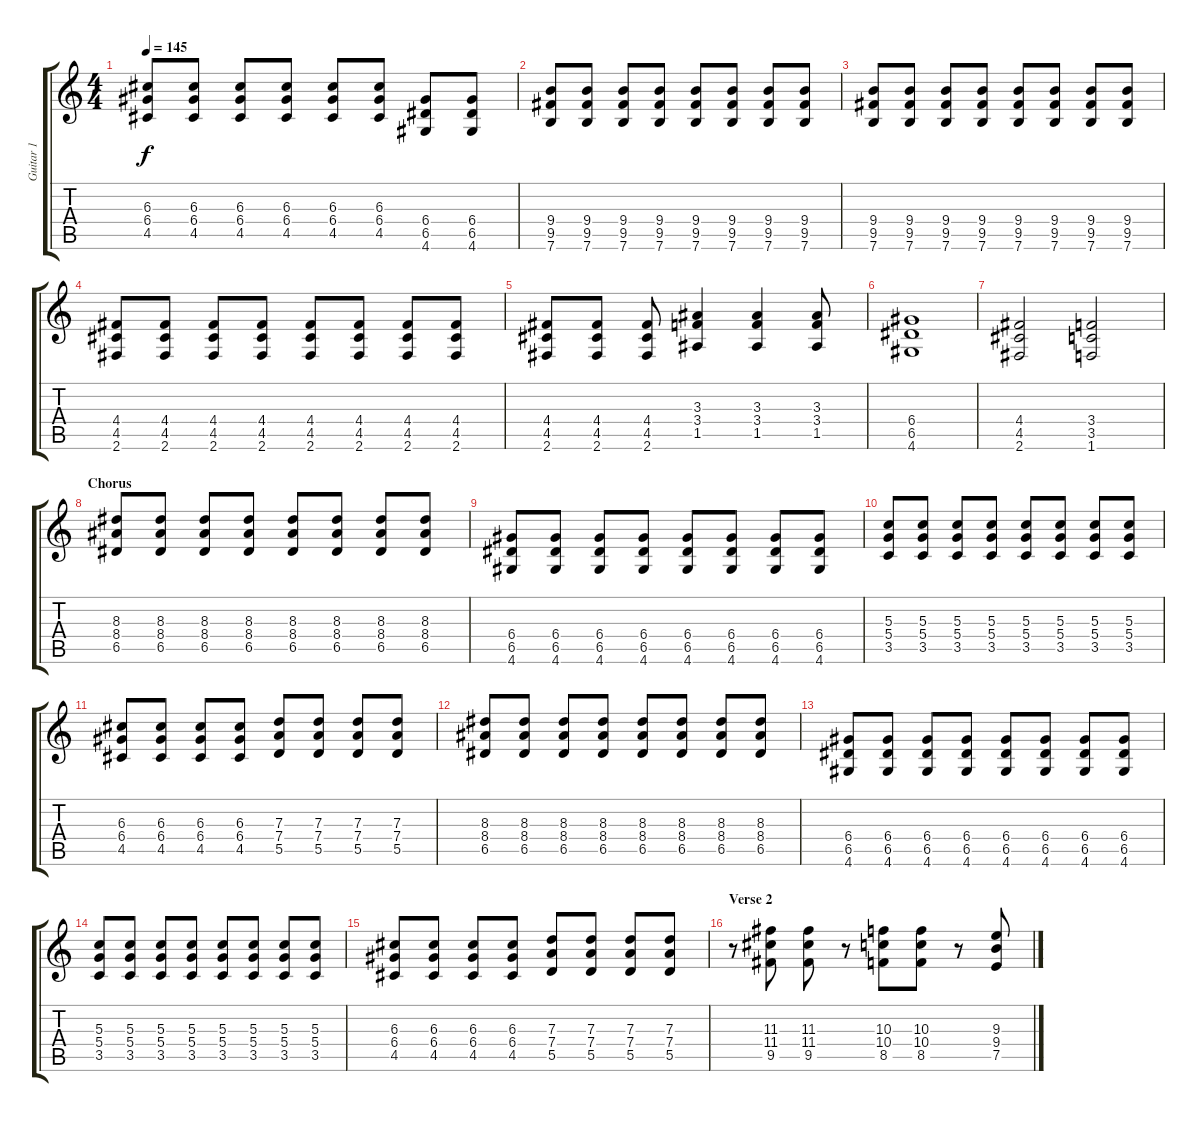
\track ("Guitar 1" "Guitar 1") {instrument distortionguitar}
\staff {score tabs}
\tuning (E4 B3 G3 D3 A2 E2) {hide}
\ts (4 4)
\tempo 145
\clef g2
\ks c
(6.3 6.4 4.5).8{dy f} (6.3 6.4 4.5).8 (6.3 6.4 4.5).8 (6.3 6.4 4.5).8 (6.3 6.4 4.5).8 (6.3 6.4 4.5).8 (6.4 6.5 4.6).8 (6.4 6.5 4.6).8 |
(9.4 9.5 7.6).8 (9.4 9.5 7.6).8 (9.4 9.5 7.6).8 (9.4 9.5 7.6).8 (9.4 9.5 7.6).8 (9.4 9.5 7.6).8 (9.4 9.5 7.6).8 (9.4 9.5 7.6).8 |
(9.4 9.5 7.6).8 (9.4 9.5 7.6).8 (9.4 9.5 7.6).8 (9.4 9.5 7.6).8 (9.4 9.5 7.6).8 (9.4 9.5 7.6).8 (9.4 9.5 7.6).8 (9.4 9.5 7.6).8 |
(4.4 4.5 2.6).8 (4.4 4.5 2.6).8 (4.4 4.5 2.6).8 (4.4 4.5 2.6).8 (4.4 4.5 2.6).8 (4.4 4.5 2.6).8 (4.4 4.5 2.6).8 (4.4 4.5 2.6).8 |
(4.4 4.5 2.6).8 (4.4 4.5 2.6).8 (4.4 4.5 2.6).8 (3.3 3.4 1.5).4 (3.3 3.4 1.5).4 (3.3 3.4 1.5).8 |
(6.4 6.5 4.6).1 |
(4.4 4.5 2.6).2 (3.4 3.5 1.6).2 |
\section ("" "Chorus")
(8.3 8.4 6.5).8 (8.3 8.4 6.5).8 (8.3 8.4 6.5).8 (8.3 8.4 6.5).8 (8.3 8.4 6.5).8 (8.3 8.4 6.5).8 (8.3 8.4 6.5).8 (8.3 8.4 6.5).8 |
(6.4 6.5 4.6).8 (6.4 6.5 4.6).8 (6.4 6.5 4.6).8 (6.4 6.5 4.6).8 (6.4 6.5 4.6).8 (6.4 6.5 4.6).8 (6.4 6.5 4.6).8 (6.4 6.5 4.6).8 |
(5.3 5.4 3.5).8 (5.3 5.4 3.5).8 (5.3 5.4 3.5).8 (5.3 5.4 3.5).8 (5.3 5.4 3.5).8 (5.3 5.4 3.5).8 (5.3 5.4 3.5).8 (5.3 5.4 3.5).8 |
(6.3 6.4 4.5).8 (6.3 6.4 4.5).8 (6.3 6.4 4.5).8 (6.3 6.4 4.5).8 (7.3 7.4 5.5).8 (7.3 7.4 5.5).8 (7.3 7.4 5.5).8 (7.3 7.4 5.5).8 |
(8.3 8.4 6.5).8 (8.3 8.4 6.5).8 (8.3 8.4 6.5).8 (8.3 8.4 6.5).8 (8.3 8.4 6.5).8 (8.3 8.4 6.5).8 (8.3 8.4 6.5).8 (8.3 8.4 6.5).8 |
(6.4 6.5 4.6).8 (6.4 6.5 4.6).8 (6.4 6.5 4.6).8 (6.4 6.5 4.6).8 (6.4 6.5 4.6).8 (6.4 6.5 4.6).8 (6.4 6.5 4.6).8 (6.4 6.5 4.6).8 |
(5.3 5.4 3.5).8 (5.3 5.4 3.5).8 (5.3 5.4 3.5).8 (5.3 5.4 3.5).8 (5.3 5.4 3.5).8 (5.3 5.4 3.5).8 (5.3 5.4 3.5).8 (5.3 5.4 3.5).8 |
(6.3 6.4 4.5).8 (6.3 6.4 4.5).8 (6.3 6.4 4.5).8 (6.3 6.4 4.5).8 (7.3 7.4 5.5).8 (7.3 7.4 5.5).8 (7.3 7.4 5.5).8 (7.3 7.4 5.5).8 |
\section ("" "Verse 2")
r.8 (11.3 11.4 9.5).8 (11.3 11.4 9.5).8 r.8 (10.3 10.4 8.5).8 (10.3 10.4 8.5).8 r.8 (9.3 9.4 7.5).8
